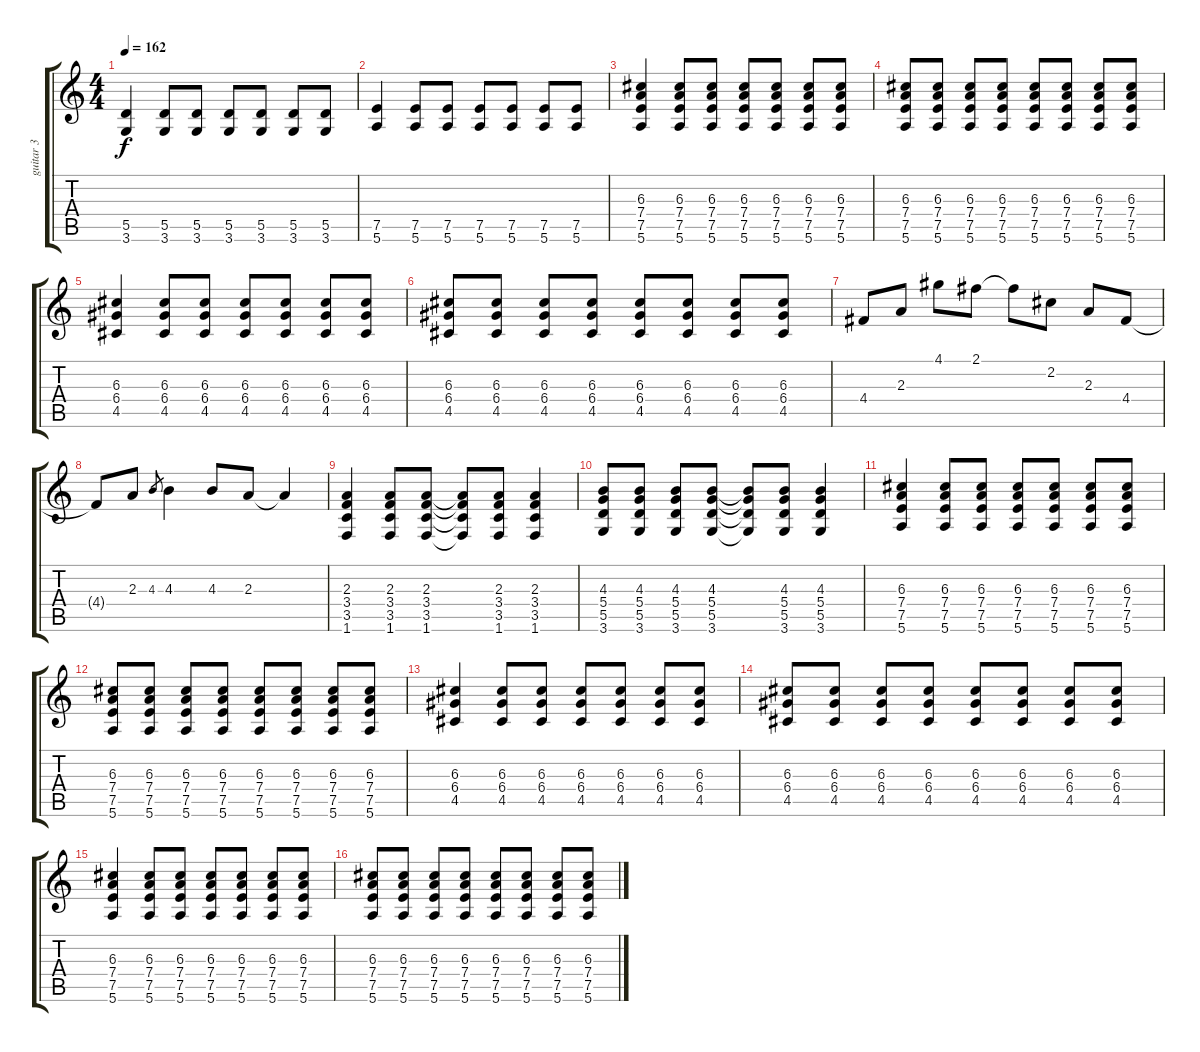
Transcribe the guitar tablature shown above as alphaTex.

\track ("guitar 3" "guitar 3") {instrument distortionguitar}
\staff {score tabs}
\tuning (E4 B3 G3 D3 A2 E2) {hide}
\ts (4 4)
\tempo 162
\clef g2
\ks c
(5.5 3.6).4{dy f} (5.5 3.6).8 (5.5 3.6).8 (5.5 3.6).8 (5.5 3.6).8 (5.5 3.6).8 (5.5 3.6).8 |
(7.5 5.6).4 (7.5 5.6).8 (7.5 5.6).8 (7.5 5.6).8 (7.5 5.6).8 (7.5 5.6).8 (7.5 5.6).8 |
(6.3 7.4 7.5 5.6).4 (6.3 7.4 7.5 5.6).8 (6.3 7.4 7.5 5.6).8 (6.3 7.4 7.5 5.6).8 (6.3 7.4 7.5 5.6).8 (6.3 7.4 7.5 5.6).8 (6.3 7.4 7.5 5.6).8 |
(6.3 7.4 7.5 5.6).8 (6.3 7.4 7.5 5.6).8 (6.3 7.4 7.5 5.6).8 (6.3 7.4 7.5 5.6).8 (6.3 7.4 7.5 5.6).8 (6.3 7.4 7.5 5.6).8 (6.3 7.4 7.5 5.6).8 (6.3 7.4 7.5 5.6).8 |
(6.3 6.4 4.5).4 (6.3 6.4 4.5).8 (6.3 6.4 4.5).8 (6.3 6.4 4.5).8 (6.3 6.4 4.5).8 (6.3 6.4 4.5).8 (6.3 6.4 4.5).8 |
(6.3 6.4 4.5).8 (6.3 6.4 4.5).8 (6.3 6.4 4.5).8 (6.3 6.4 4.5).8 (6.3 6.4 4.5).8 (6.3 6.4 4.5).8 (6.3 6.4 4.5).8 (6.3 6.4 4.5).8 |
4.4.8 2.3.8 4.1.8 2.1.8 2.1{t}.8 2.2.8 2.3.8 4.4.8 |
4.4{t}.8 2.3.8 4.3.8{gr} 4.3.4 4.3.8 2.3.8 2.3{t}.4 |
(2.3 3.4 3.5 1.6).4 (2.3 3.4 3.5 1.6).8 (2.3 3.4 3.5 1.6).8 (2.3{t} 3.4{t} 3.5{t} 1.6{t}).8 (2.3 3.4 3.5 1.6).8 (2.3 3.4 3.5 1.6).4 |
(4.3 5.4 5.5 3.6).8 (4.3 5.4 5.5 3.6).8 (4.3 5.4 5.5 3.6).8 (4.3 5.4 5.5 3.6).8 (4.3{t} 5.4{t} 5.5{t} 3.6{t}).8 (4.3 5.4 5.5 3.6).8 (4.3 5.4 5.5 3.6).4 |
(6.3 7.4 7.5 5.6).4 (6.3 7.4 7.5 5.6).8 (6.3 7.4 7.5 5.6).8 (6.3 7.4 7.5 5.6).8 (6.3 7.4 7.5 5.6).8 (6.3 7.4 7.5 5.6).8 (6.3 7.4 7.5 5.6).8 |
(6.3 7.4 7.5 5.6).8 (6.3 7.4 7.5 5.6).8 (6.3 7.4 7.5 5.6).8 (6.3 7.4 7.5 5.6).8 (6.3 7.4 7.5 5.6).8 (6.3 7.4 7.5 5.6).8 (6.3 7.4 7.5 5.6).8 (6.3 7.4 7.5 5.6).8 |
(6.3 6.4 4.5).4 (6.3 6.4 4.5).8 (6.3 6.4 4.5).8 (6.3 6.4 4.5).8 (6.3 6.4 4.5).8 (6.3 6.4 4.5).8 (6.3 6.4 4.5).8 |
(6.3 6.4 4.5).8 (6.3 6.4 4.5).8 (6.3 6.4 4.5).8 (6.3 6.4 4.5).8 (6.3 6.4 4.5).8 (6.3 6.4 4.5).8 (6.3 6.4 4.5).8 (6.3 6.4 4.5).8 |
(6.3 7.4 7.5 5.6).4 (6.3 7.4 7.5 5.6).8 (6.3 7.4 7.5 5.6).8 (6.3 7.4 7.5 5.6).8 (6.3 7.4 7.5 5.6).8 (6.3 7.4 7.5 5.6).8 (6.3 7.4 7.5 5.6).8 |
(6.3 7.4 7.5 5.6).8 (6.3 7.4 7.5 5.6).8 (6.3 7.4 7.5 5.6).8 (6.3 7.4 7.5 5.6).8 (6.3 7.4 7.5 5.6).8 (6.3 7.4 7.5 5.6).8 (6.3 7.4 7.5 5.6).8 (6.3 7.4 7.5 5.6).8
